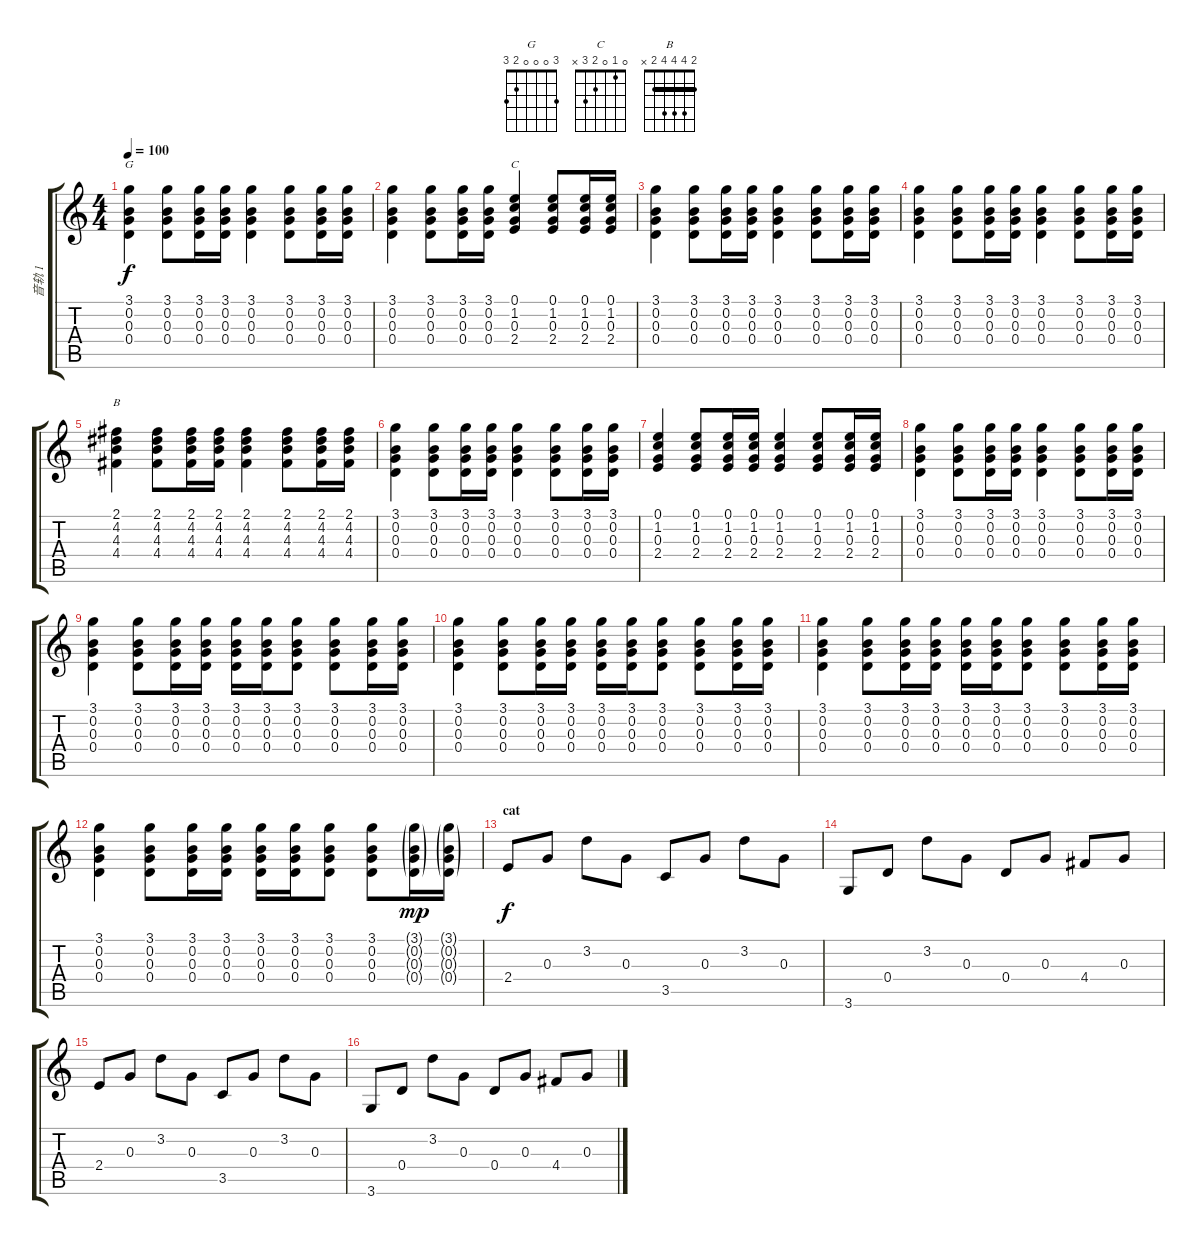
\track ("音轨 1" "音轨 1") {instrument acousticguitarnylon}
\staff {score tabs}
\tuning (E4 B3 G3 D3 A2 E2) {hide}
\chord ("G" 3 0 0 0 2 3)
\chord ("C" 0 1 0 2 3 x)
\chord ("B" 2 4 4 4 2 x) {barre 2}
\ts (4 4)
\tempo 100
\clef g2
\ks c
(3.1 0.2 0.3 0.4).4{ch "G" dy f} (3.1 0.2 0.3 0.4).8 (3.1 0.2 0.3 0.4).16 (3.1 0.2 0.3 0.4).16 (3.1 0.2 0.3 0.4).4 (3.1 0.2 0.3 0.4).8 (3.1 0.2 0.3 0.4).16 (3.1 0.2 0.3 0.4).16 |
(3.1 0.2 0.3 0.4).4 (3.1 0.2 0.3 0.4).8 (3.1 0.2 0.3 0.4).16 (3.1 0.2 0.3 0.4).16 (0.1 1.2 0.3 2.4).4{ch "C"} (0.1 1.2 0.3 2.4).8 (0.1 1.2 0.3 2.4).16 (0.1 1.2 0.3 2.4).16 |
(3.1 0.2 0.3 0.4).4 (3.1 0.2 0.3 0.4).8 (3.1 0.2 0.3 0.4).16 (3.1 0.2 0.3 0.4).16 (3.1 0.2 0.3 0.4).4 (3.1 0.2 0.3 0.4).8 (3.1 0.2 0.3 0.4).16 (3.1 0.2 0.3 0.4).16 |
(3.1 0.2 0.3 0.4).4 (3.1 0.2 0.3 0.4).8 (3.1 0.2 0.3 0.4).16 (3.1 0.2 0.3 0.4).16 (3.1 0.2 0.3 0.4).4 (3.1 0.2 0.3 0.4).8 (3.1 0.2 0.3 0.4).16 (3.1 0.2 0.3 0.4).16 |
(2.1 4.2 4.3 4.4).4{ch "B"} (2.1 4.2 4.3 4.4).8 (2.1 4.2 4.3 4.4).16 (2.1 4.2 4.3 4.4).16 (2.1 4.2 4.3 4.4).4 (2.1 4.2 4.3 4.4).8 (2.1 4.2 4.3 4.4).16 (2.1 4.2 4.3 4.4).16 |
(3.1 0.2 0.3 0.4).4 (3.1 0.2 0.3 0.4).8 (3.1 0.2 0.3 0.4).16 (3.1 0.2 0.3 0.4).16 (3.1 0.2 0.3 0.4).4 (3.1 0.2 0.3 0.4).8 (3.1 0.2 0.3 0.4).16 (3.1 0.2 0.3 0.4).16 |
(0.1 1.2 0.3 2.4).4 (0.1 1.2 0.3 2.4).8 (0.1 1.2 0.3 2.4).16 (0.1 1.2 0.3 2.4).16 (0.1 1.2 0.3 2.4).4 (0.1 1.2 0.3 2.4).8 (0.1 1.2 0.3 2.4).16 (0.1 1.2 0.3 2.4).16 |
(3.1 0.2 0.3 0.4).4 (3.1 0.2 0.3 0.4).8 (3.1 0.2 0.3 0.4).16 (3.1 0.2 0.3 0.4).16 (3.1 0.2 0.3 0.4).4 (3.1 0.2 0.3 0.4).8 (3.1 0.2 0.3 0.4).16 (3.1 0.2 0.3 0.4).16 |
(3.1 0.2 0.3 0.4).4 (3.1 0.2 0.3 0.4).8 (3.1 0.2 0.3 0.4).16 (3.1 0.2 0.3 0.4).16 (3.1 0.2 0.3 0.4).16 (3.1 0.2 0.3 0.4).16 (3.1 0.2 0.3 0.4).8 (3.1 0.2 0.3 0.4).8 (3.1 0.2 0.3 0.4).16 (3.1 0.2 0.3 0.4).16 |
(3.1 0.2 0.3 0.4).4 (3.1 0.2 0.3 0.4).8 (3.1 0.2 0.3 0.4).16 (3.1 0.2 0.3 0.4).16 (3.1 0.2 0.3 0.4).16 (3.1 0.2 0.3 0.4).16 (3.1 0.2 0.3 0.4).8 (3.1 0.2 0.3 0.4).8 (3.1 0.2 0.3 0.4).16 (3.1 0.2 0.3 0.4).16 |
(3.1 0.2 0.3 0.4).4 (3.1 0.2 0.3 0.4).8 (3.1 0.2 0.3 0.4).16 (3.1 0.2 0.3 0.4).16 (3.1 0.2 0.3 0.4).16 (3.1 0.2 0.3 0.4).16 (3.1 0.2 0.3 0.4).8 (3.1 0.2 0.3 0.4).8 (3.1 0.2 0.3 0.4).16 (3.1 0.2 0.3 0.4).16 |
(3.1 0.2 0.3 0.4).4 (3.1 0.2 0.3 0.4).8 (3.1 0.2 0.3 0.4).16 (3.1 0.2 0.3 0.4).16 (3.1 0.2 0.3 0.4).16 (3.1 0.2 0.3 0.4).16 (3.1 0.2 0.3 0.4).8 (3.1 0.2 0.3 0.4).8 (3.1{g} 0.2{g} 0.3{g} 0.4{g}).16{dy mp} (3.1{g} 0.2{g} 0.3{g} 0.4{g}).16 |
\section ("" "cat")
2.4.8{dy f} 0.3.8 3.2.8 0.3.8 3.5.8 0.3.8 3.2.8 0.3.8 |
3.6.8 0.4.8 3.2.8 0.3.8 0.4.8 0.3.8 4.4.8 0.3.8 |
2.4.8 0.3.8 3.2.8 0.3.8 3.5.8 0.3.8 3.2.8 0.3.8 |
3.6.8 0.4.8 3.2.8 0.3.8 0.4.8 0.3.8 4.4.8 0.3.8
